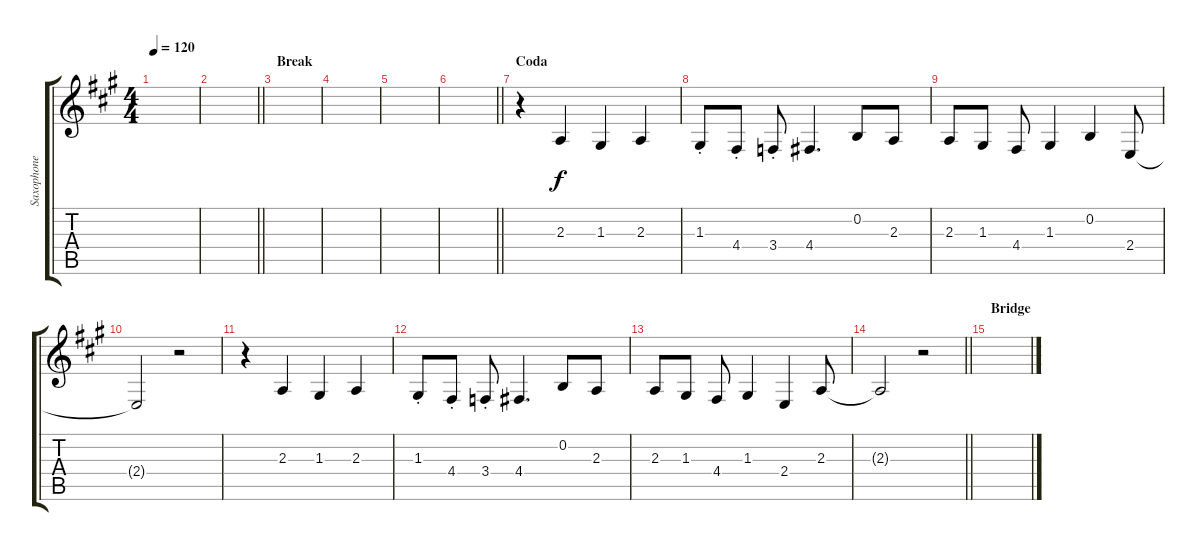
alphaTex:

\track ("Saxophone" "Saxophone") {instrument altosax}
\staff {score tabs}
\tuning (E4 B3 G3 D3 A2 E2) {hide}
\ts (4 4)
\tempo 120
\clef g2
\ks a
|
\barLineRight lightlight
|
\section ("" "Break")
|
|
|
\barLineRight lightlight
|
\section ("" "Coda")
r.4 2.3.4 1.3.4 2.3.4 |
1.3{st}.8 4.4{st}.8 3.4{st}.8 4.4.4{d} 0.2.8 2.3.8 |
2.3.8 1.3.8 4.4.8 1.3.4 0.2.4 2.4.8 |
2.4{t}.2 r.2 |
r.4 2.3.4 1.3.4 2.3.4 |
1.3{st}.8 4.4{st}.8 3.4{st}.8 4.4.4{d} 0.2.8 2.3.8 |
2.3.8 1.3.8 4.4.8 1.3.4 2.4.4 2.3.8 |
\barLineRight lightlight
2.3{t}.2 r.2 |
\section ("" "Bridge")
